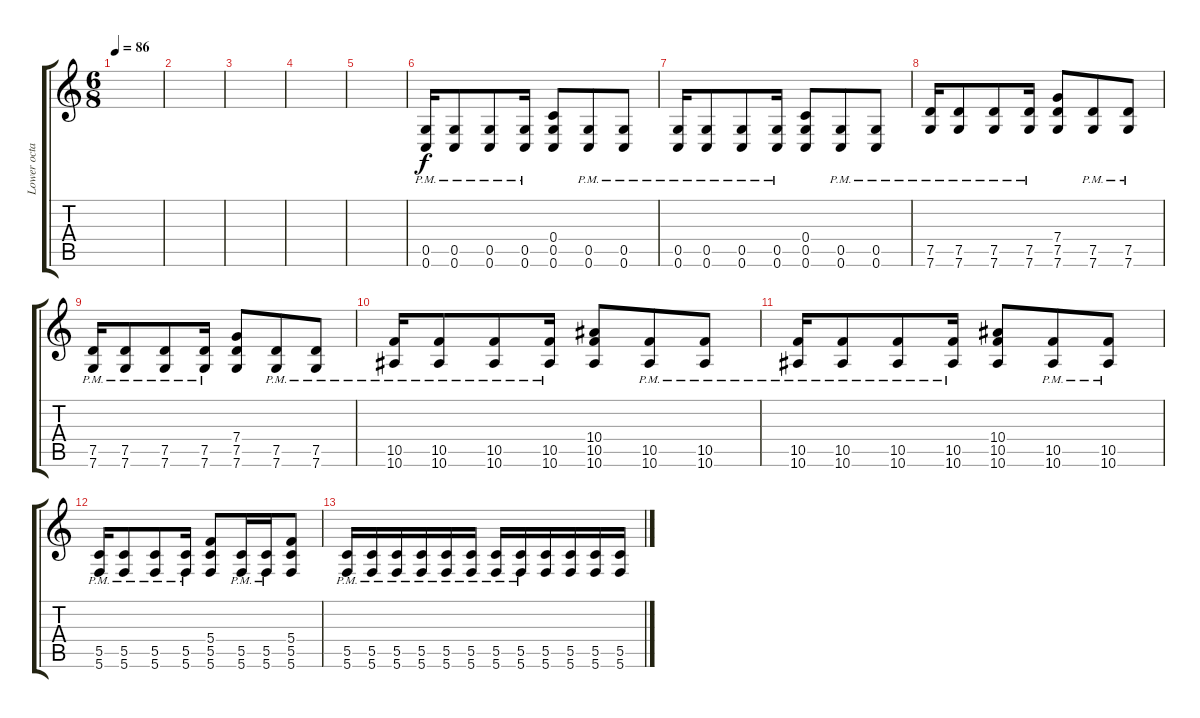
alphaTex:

\track ("Lower octave" "Lower octa") {instrument acousticguitarsteel}
\staff {score tabs}
\tuning (E4 C4 G3 C3 G2 C2) {hide}
\ts (6 8)
\tempo 86
\clef g2
\ks c
|
|
|
|
|
(0.5 0.6{pm}).16{instrument distortionguitar} (0.5 0.6{pm}).8 (0.5 0.6{pm}).8 (0.5 0.6{pm}).16 (0.4 0.5 0.6).8 (0.5 0.6{pm}).8 (0.5 0.6{pm}).8 |
(0.5 0.6{pm}).16 (0.5 0.6{pm}).8 (0.5 0.6{pm}).8 (0.5 0.6{pm}).16 (0.4 0.5 0.6).8 (0.5 0.6{pm}).8 (0.5 0.6{pm}).8 |
(7.5 7.6{pm}).16 (7.5 7.6{pm}).8 (7.5 7.6{pm}).8 (7.5 7.6{pm}).16 (7.4 7.5 7.6).8 (7.5 7.6{pm}).8 (7.5 7.6{pm}).8 |
(7.5 7.6{pm}).16 (7.5 7.6{pm}).8 (7.5 7.6{pm}).8 (7.5 7.6{pm}).16 (7.4 7.5 7.6).8 (7.5 7.6{pm}).8 (7.5 7.6{pm}).8 |
(10.5 10.6{pm}).16 (10.5 10.6{pm}).8 (10.5 10.6{pm}).8 (10.5 10.6{pm}).16 (10.4 10.5 10.6).8 (10.5 10.6{pm}).8 (10.5 10.6{pm}).8 |
(10.5 10.6{pm}).16 (10.5 10.6{pm}).8 (10.5 10.6{pm}).8 (10.5 10.6{pm}).16 (10.4 10.5 10.6).8 (10.5 10.6{pm}).8 (10.5 10.6{pm}).8 |
(5.5 5.6{pm}).16 (5.5 5.6{pm}).8 (5.5 5.6{pm}).8 (5.5 5.6{pm}).16 (5.4 5.5 5.6).8 (5.5 5.6{pm}).16 (5.5 5.6{pm}).16 (5.4 5.5 5.6).8 |
(5.5{pm} 5.6{pm}).16 (5.5{pm} 5.6{pm}).16 (5.5{pm} 5.6{pm}).16 (5.5{pm} 5.6{pm}).16 (5.5{pm} 5.6{pm}).16 (5.5{pm} 5.6{pm}).16 (5.5{pm} 5.6{pm}).16 (5.5{pm} 5.6{pm}).16 (5.5 5.6).16 (5.5 5.6).16 (5.5 5.6).16 (5.5 5.6).16
